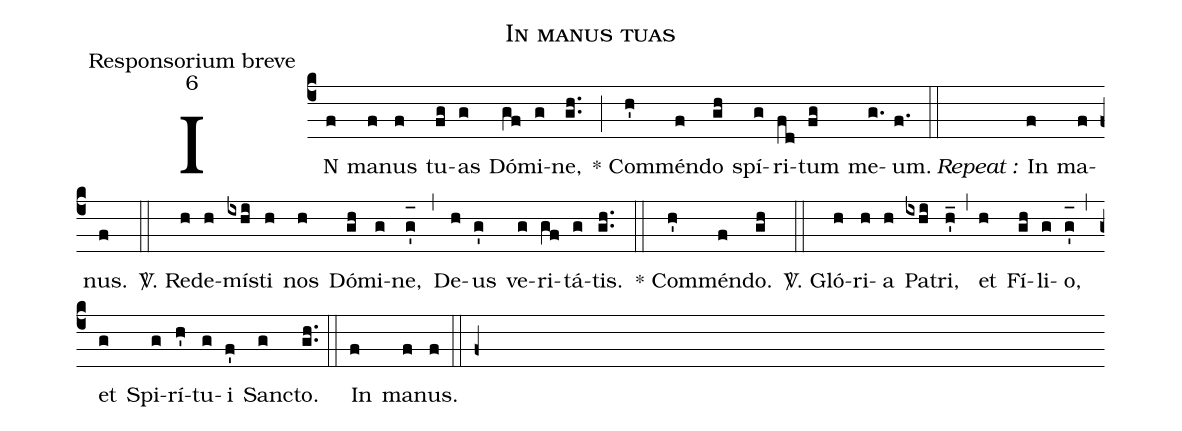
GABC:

name:In manus tuas;
office-part:Responsorium breve;
mode:6;
%%
(c4) IN(f) ma(f)nus(f) tu(fg)as(g) Dó(gf)mi(g)ne,(gh..) (;) * Com(h')mén(f)do(gh) spí(g)ri(fd)tum(fg) me(g.)um.(f.) (::) <i>Repeat :</i>() In(f) ma(f)nus.(f) (::)
<sp>V/</sp>. Red(h)e(h)mí(ixhi)sti(h) nos(h) Dó(gh)mi(g)ne,(g'_[oh:h]) (,) De(h)us(g') ve(g)ri(gf)tá(g)tis.(gh..) (::) * Com(h')mén(f)do.(gh) (::)
<sp>V/</sp>. Gló(h)ri(h)a(h) Pa(ixhi)tri,(h'_) (,) et(h) Fí(gh)li(g)o,(g'_[oh:h]) (,) et(g) Spi(g)rí(h')tu(g)i(f') San(g)cto.(gh..) (::) In(f) ma(f)nus.(f) (::) (f+)
